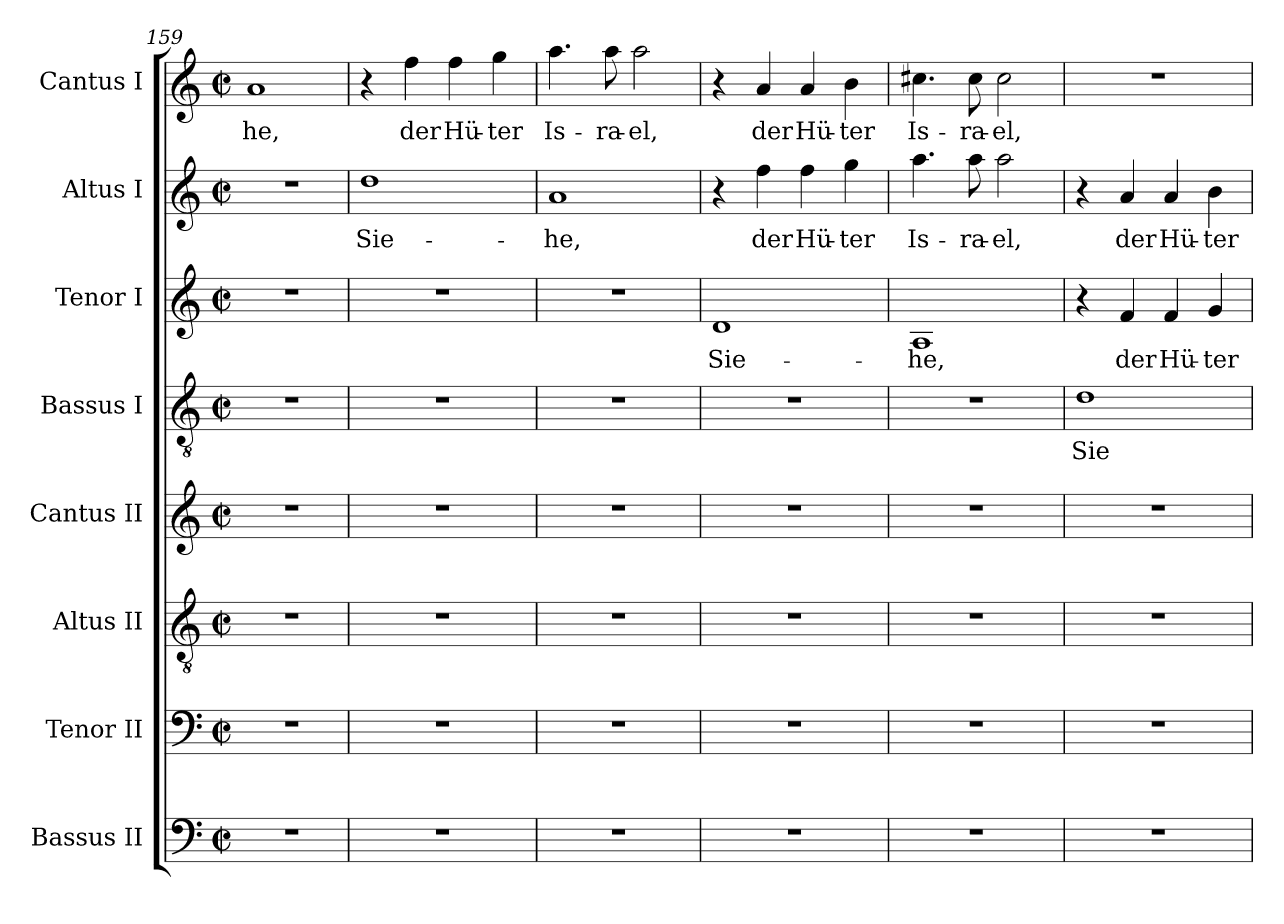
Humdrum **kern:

**kern	**kern	**kern	**kern	**kern	**text	**kern	**text	**kern	**text	**kern	**text
*part8	*part7	*part6	*part5	*part4	*part4	*part3	*part3	*part2	*part2	*part1	*part1
*staff8	*staff7	*staff6	*staff5	*staff4	*staff4	*staff3	*staff3	*staff2	*staff2	*staff1	*staff1
*I"Bassus II	*I"Tenor II	*I"Altus II	*I"Cantus II	*I"Bassus I	*	*I"Tenor I	*	*I"Altus I	*	*I"Cantus I	*
*I'B2	*I'T2	*I'A2	*I'C2	*I'B1	*	*I'T1	*	*I'A1	*	*I'C1	*
*clefF4	*clefF4	*clefGv2	*clefG2	*clefGv2	*	*clefG2	*	*clefG2	*	*clefG2	*
*k[]	*k[]	*k[]	*k[]	*k[]	*	*k[]	*	*k[]	*	*k[]	*
*C:	*C:	*C:	*C:	*C:	*	*C:	*	*C:	*	*C:	*
*M2/2	*M2/2	*M2/2	*M2/2	*M2/2	*	*M2/2	*	*M2/2	*	*M2/2	*
*met(c|)	*met(c|)	*met(c|)	*met(c|)	*met(c|)	*	*met(c|)	*	*met(c|)	*	*met(c|)	*
=159	=159	=159	=159	=159	=159	=159	=159	=159	=159	=159	=159
!	!	!	!	!	!	!	!	!	!	!	!LO:LY:b
1r	1r	1r	1r	1r	.	1r	.	1r	.	1a	-he,
=160	=160	=160	=160	=160	=160	=160	=160	=160	=160	=160	=160
!	!	!	!	!	!	!	!	!	!LO:LY:b	!	!
1r	1r	1r	1r	1r	.	1r	.	1dd	Sie-	4r	.
!	!	!	!	!	!	!	!	!	!	!	!LO:LY:b
.	.	.	.	.	.	.	.	.	.	4ff\	der
!	!	!	!	!	!	!	!	!	!	!	!LO:LY:b
.	.	.	.	.	.	.	.	.	.	4ff\	Hü-
!	!	!	!	!	!	!	!	!	!	!	!LO:LY:b
.	.	.	.	.	.	.	.	.	.	4gg\	-ter
=161	=161	=161	=161	=161	=161	=161	=161	=161	=161	=161	=161
!	!	!	!	!	!	!	!	!	!LO:LY:b	!	!
!	!	!	!	!	!	!	!	!	!	!	!LO:LY:b
1r	1r	1r	1r	1r	.	1r	.	1a	-he,	4.aa\	Is-
!	!	!	!	!	!	!	!	!	!	!	!LO:LY:b
.	.	.	.	.	.	.	.	.	.	8aa\	-ra-
!	!	!	!	!	!	!	!	!	!	!	!LO:LY:b
.	.	.	.	.	.	.	.	.	.	2aa\	-el,
=162	=162	=162	=162	=162	=162	=162	=162	=162	=162	=162	=162
!	!	!	!	!	!	!	!LO:LY:b	!	!	!	!
1r	1r	1r	1r	1r	.	1d	Sie-	4r	.	4r	.
!	!	!	!	!	!	!	!	!	!LO:LY:b	!	!
!	!	!	!	!	!	!	!	!	!	!	!LO:LY:b
.	.	.	.	.	.	.	.	4ff\	der	4a/	der
!	!	!	!	!	!	!	!	!	!LO:LY:b	!	!
!	!	!	!	!	!	!	!	!	!	!	!LO:LY:b
.	.	.	.	.	.	.	.	4ff\	Hü-	4a/	Hü-
!	!	!	!	!	!	!	!	!	!LO:LY:b	!	!
!	!	!	!	!	!	!	!	!	!	!	!LO:LY:b
.	.	.	.	.	.	.	.	4gg\	-ter	4b\	-ter
=163	=163	=163	=163	=163	=163	=163	=163	=163	=163	=163	=163
!	!	!	!	!	!	!	!LO:LY:b	!	!	!	!
!	!	!	!	!	!	!	!	!	!LO:LY:b	!	!
!	!	!	!	!	!	!	!	!	!	!	!LO:LY:b
1r	1r	1r	1r	1r	.	1A	-he,	4.aa\	Is-	4.cc#X\	Is-
!	!	!	!	!	!	!	!	!	!LO:LY:b	!	!
!	!	!	!	!	!	!	!	!	!	!	!LO:LY:b
.	.	.	.	.	.	.	.	8aa\	-ra-	8cc#\	-ra-
!	!	!	!	!	!	!	!	!	!LO:LY:b	!	!
!	!	!	!	!	!	!	!	!	!	!	!LO:LY:b
.	.	.	.	.	.	.	.	2aa\	-el,	2cc#\	-el,
=164	=164	=164	=164	=164	=164	=164	=164	=164	=164	=164	=164
!	!	!	!	!	!LO:LY:b	!	!	!	!	!	!
1r	1r	1r	1r	1d	Sie-	4r	.	4r	.	1r	.
!	!	!	!	!	!	!	!LO:LY:b	!	!	!	!
!	!	!	!	!	!	!	!	!	!LO:LY:b	!	!
.	.	.	.	.	.	4f/	der	4a/	der	.	.
!	!	!	!	!	!	!	!LO:LY:b	!	!	!	!
!	!	!	!	!	!	!	!	!	!LO:LY:b	!	!
.	.	.	.	.	.	4f/	Hü-	4a/	Hü-	.	.
!	!	!	!	!	!	!	!LO:LY:b	!	!	!	!
!	!	!	!	!	!	!	!	!	!LO:LY:b	!	!
.	.	.	.	.	.	4g/	-ter	4b\	-ter	.	.
=	=	=	=	=	=	=	=	=	=	=	=
*-	*-	*-	*-	*-	*-	*-	*-	*-	*-	*-	*-
